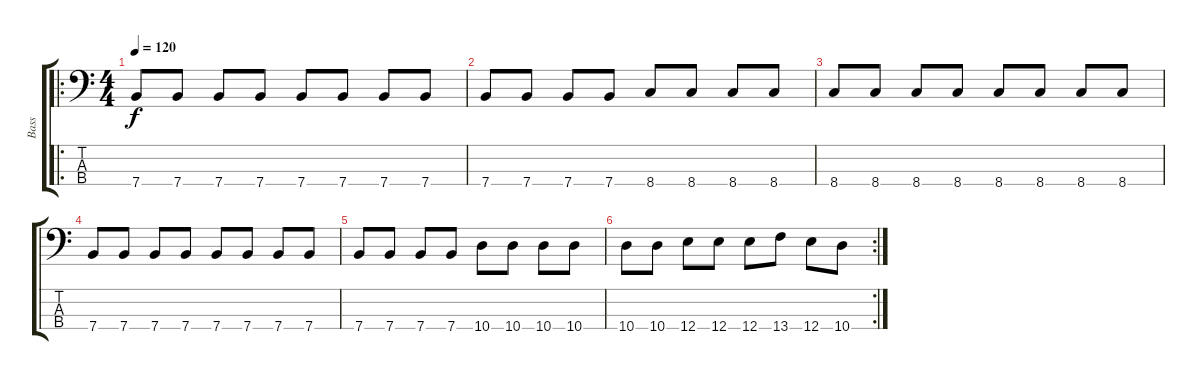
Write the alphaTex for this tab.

\track ("Bass" "Bass") {instrument electricbassfinger}
\staff {score tabs}
\tuning (G2 D2 A1 E1) {hide}
\ro
\ts (4 4)
\tempo 120
\clef f4
\ks c
7.4.8{dy f} 7.4.8 7.4.8 7.4.8 7.4.8 7.4.8 7.4.8 7.4.8 |
7.4.8 7.4.8 7.4.8 7.4.8 8.4.8 8.4.8 8.4.8 8.4.8 |
8.4.8 8.4.8 8.4.8 8.4.8 8.4.8 8.4.8 8.4.8 8.4.8 |
7.4.8 7.4.8 7.4.8 7.4.8 7.4.8 7.4.8 7.4.8 7.4.8 |
7.4.8 7.4.8 7.4.8 7.4.8 10.4.8 10.4.8 10.4.8 10.4.8 |
\rc 2
10.4.8 10.4.8 12.4.8 12.4.8 12.4.8 13.4.8 12.4.8 10.4.8
